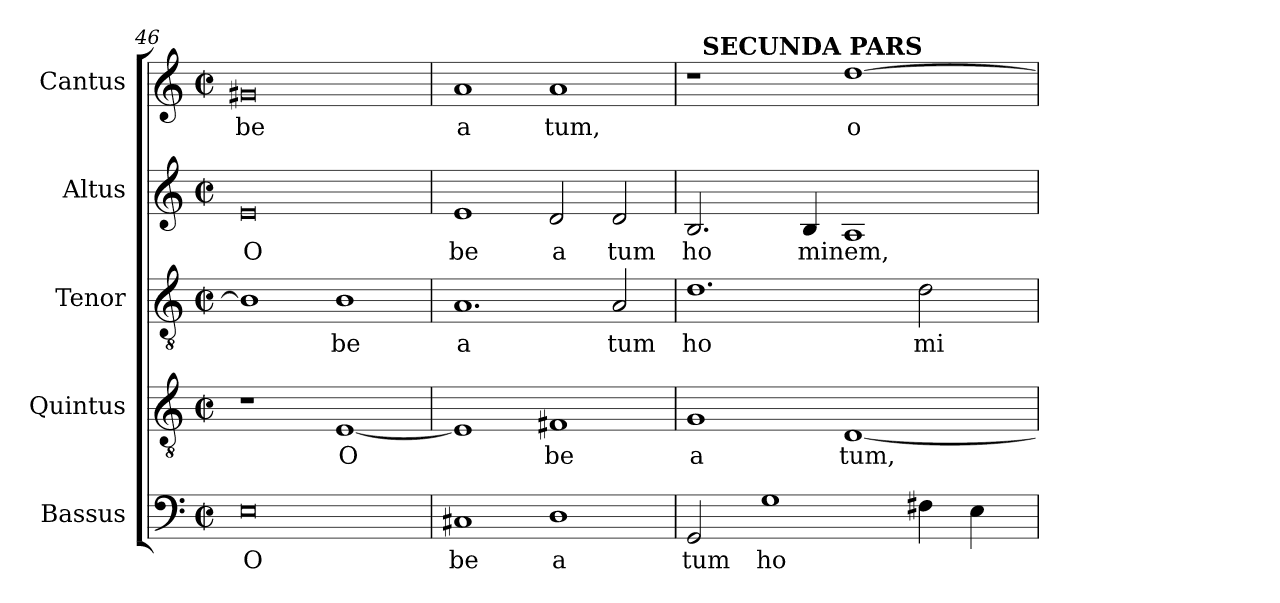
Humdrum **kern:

**kern	**text	**kern	**text	**kern	**text	**kern	**text	**kern	**text
*part5	*part5	*part4	*part4	*part3	*part3	*part2	*part2	*part1	*part1
*staff5	*staff5	*staff4	*staff4	*staff3	*staff3	*staff2	*staff2	*staff1	*staff1
*I"Bassus	*	*I"Quintus	*	*I"Tenor	*	*I"Altus	*	*I"Cantus	*
*clefF4	*	*clefGv2	*	*clefGv2	*	*clefG2	*	*clefG2	*
*k[]	*	*k[]	*	*k[]	*	*k[]	*	*k[]	*
*C:	*	*C:	*	*C:	*	*C:	*	*C:	*
*M2/2	*	*M2/2	*	*M2/2	*	*M2/2	*	*M2/2	*
*met(c|)	*	*met(c|)	*	*met(c|)	*	*met(c|)	*	*met(c|)	*
=46	=46	=46	=46	=46	=46	=46	=46	=46	=46
!	!LO:LY:b	!	!	!	!LO:LY:b:cj	!	!LO:LY:b:cj	!	!LO:LY:b:cj
0E	O	1r	.	1B]	.	0e	O	0g#X	be
!	!	!	!LO:LY:b:cj	!	!LO:LY:b:cj	!	!	!	!
.	.	[<1E	O	1B	be	.	.	.	.
=47	=47	=47	=47	=47	=47	=47	=47	=47	=47
!	!LO:LY:b	!	!LO:LY:b:cj	!	!LO:LY:b:cj	!	!LO:LY:b:cj	!	!LO:LY:b:cj
1C#X	be	1E]	.	1.A	a	1e	be	1a	a
!	!LO:LY:b	!	!LO:LY:b:cj	!	!	!	!LO:LY:b:cj	!	!LO:LY:b:cj
1D	a	1F#X	be	.	.	2d/	a	1a	tum,
!	!	!	!	!	!LO:LY:b:cj	!	!LO:LY:b:cj	!	!
.	.	.	.	2A/	tum	2d/	tum	.	.
=48	=48	=48	=48	=48	=48	=48	=48	=48	=48
!	!LO:LY:b	!	!LO:LY:b:cj	!	!LO:LY:b:cj	!	!LO:LY:b:cj	!	!
*	*	*	*	*	*	*	*	*^	*
2GG/	tum	1G	a	1.d	ho	2.B/	ho	1r	32.ryy	.
!	!	!	!	!	!	!	!	!	!LO:TX:a:B:t=SECUNDA PARS	!
.	.	.	.	.	.	.	.	.	1ryy	.
!	!LO:LY:b	!	!	!	!	!	!	!	!	!
1G	ho	.	.	.	.	.	.	.	.	.
!	!	!	!	!	!	!	!LO:LY:b:cj	!	!	!
.	.	.	.	.	.	4B/	minem,	.	.	.
!	!	!	!LO:LY:b:cj	!	!	!	!LO:LY:b:cj	!	!	!LO:LY:b:cj
.	.	[<1D	tum,	.	.	1A	.	[>1dd	.	o
.	.	.	.	.	.	.	.	.	2ryy	.
!	!LO:LY:b	!	!	!	!LO:LY:b:cj	!	!	!	!	!
4F#X\	.	.	.	2d\	mi	.	.	.	.	.
.	.	.	.	.	.	.	.	.	4ryy	.
!	!LO:LY:b	!	!	!	!	!	!	!	!	!
4E\	.	.	.	.	.	.	.	.	.	.
.	.	.	.	.	.	.	.	.	8ryy	.
.	.	.	.	.	.	.	.	.	16ryy	.
.	.	.	.	.	.	.	.	.	64ryy	.
*	*	*	*	*	*	*	*	*v	*v	*
=	=	=	=	=	=	=	=	=	=
*-	*-	*-	*-	*-	*-	*-	*-	*-	*-
